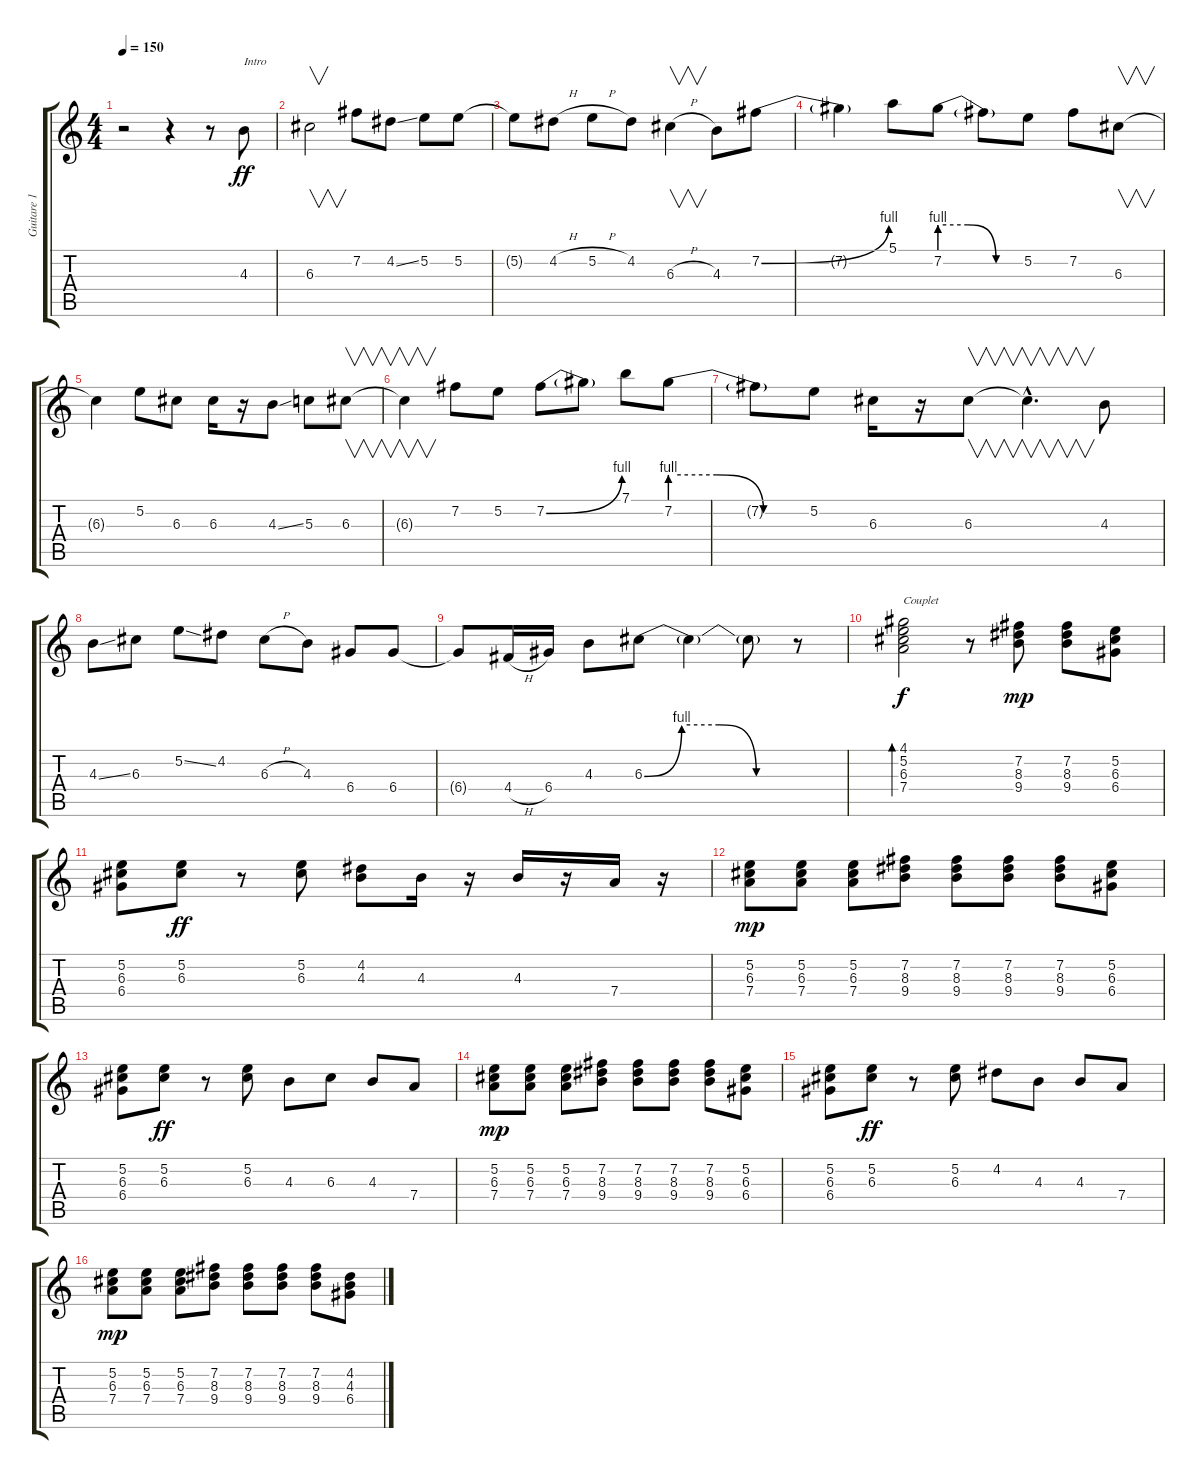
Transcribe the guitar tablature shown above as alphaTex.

\track ("Guitare 1" "Guitare 1") {instrument electricguitarjazz}
\staff {score tabs}
\tuning (E4 B3 G3 D3 A2 E2) {hide}
\ts (4 4)
\tempo 150
\clef g2
\ks c
r.2{dy ff instrument electricguitarjazz} r.4 r.8 4.3.8{txt "Intro"} |
6.3.2{v} 7.2.8 4.2{ss}.8 5.2.8 5.2.8 |
5.2{t}.8 4.2{h}.8 5.2{h}.8 4.2.8 6.3{h}.4{v} 4.3.8 7.2{be (bend 0 0 60 4)}.8 |
7.2{t}.4 5.1.8 7.2{be (custom 0 4 20 4 40 0 60 0)}.8 7.2{t}.8 5.2.8 7.2.8 6.3.8{v} |
6.3{t}.4 5.2.8 6.3.8 6.3.16 r.16 4.3{ss}.8 5.3.8 6.3.8{v} |
6.3{t}.4{v} 7.2.8 5.2.8 7.2{be (bend 0 0 60 4)}.8 7.2{t}.8 7.1.8 7.2{be (custom 0 4 20 4 40 0 60 0)}.8 |
7.2{t}.8 5.2.8 6.3.16 r.16 6.3.8{v} 6.3{hac t}.4{v d} 4.3.8 |
4.3{ss}.8 6.3.8 5.2{ss}.8 4.2.8 6.3{h}.8 4.3.8 6.4.8 6.4.8 |
6.4{t}.8 4.4{h}.16 6.4.16 4.3.8 6.3{be (custom 0 0 15 4 30 4 45 0 60 0)}.8 6.3{t}.4 6.3{t}.8 r.8 |
(4.1 5.2 6.3 7.4).2{bd 60 txt "Couplet" dy f} r.8 (7.2 8.3 9.4).8{dy mp} (7.2 8.3 9.4).8 (5.2 6.3 6.4).8 |
(5.2 6.3 6.4).8 (5.2 6.3).8{dy ff} r.8 (5.2 6.3).8 (4.2 4.3).8 4.3.16 r.16 4.3.16 r.16 7.4.16 r.16 |
(5.2 6.3 7.4).8{dy mp} (5.2 6.3 7.4).8 (5.2 6.3 7.4).8 (7.2 8.3 9.4).8 (7.2 8.3 9.4).8 (7.2 8.3 9.4).8 (7.2 8.3 9.4).8 (5.2 6.3 6.4).8 |
(5.2 6.3 6.4).8 (5.2 6.3).8{dy ff} r.8 (5.2 6.3).8 4.3.8 6.3.8 4.3.8 7.4.8 |
(5.2 6.3 7.4).8{dy mp} (5.2 6.3 7.4).8 (5.2 6.3 7.4).8 (7.2 8.3 9.4).8 (7.2 8.3 9.4).8 (7.2 8.3 9.4).8 (7.2 8.3 9.4).8 (5.2 6.3 6.4).8 |
(5.2 6.3 6.4).8 (5.2 6.3).8{dy ff} r.8 (5.2 6.3).8 4.2.8 4.3.8 4.3.8 7.4.8 |
(5.2 6.3 7.4).8{dy mp} (5.2 6.3 7.4).8 (5.2 6.3 7.4).8 (7.2 8.3 9.4).8 (7.2 8.3 9.4).8 (7.2 8.3 9.4).8 (7.2 8.3 9.4).8 (4.2 4.3 6.4).8
